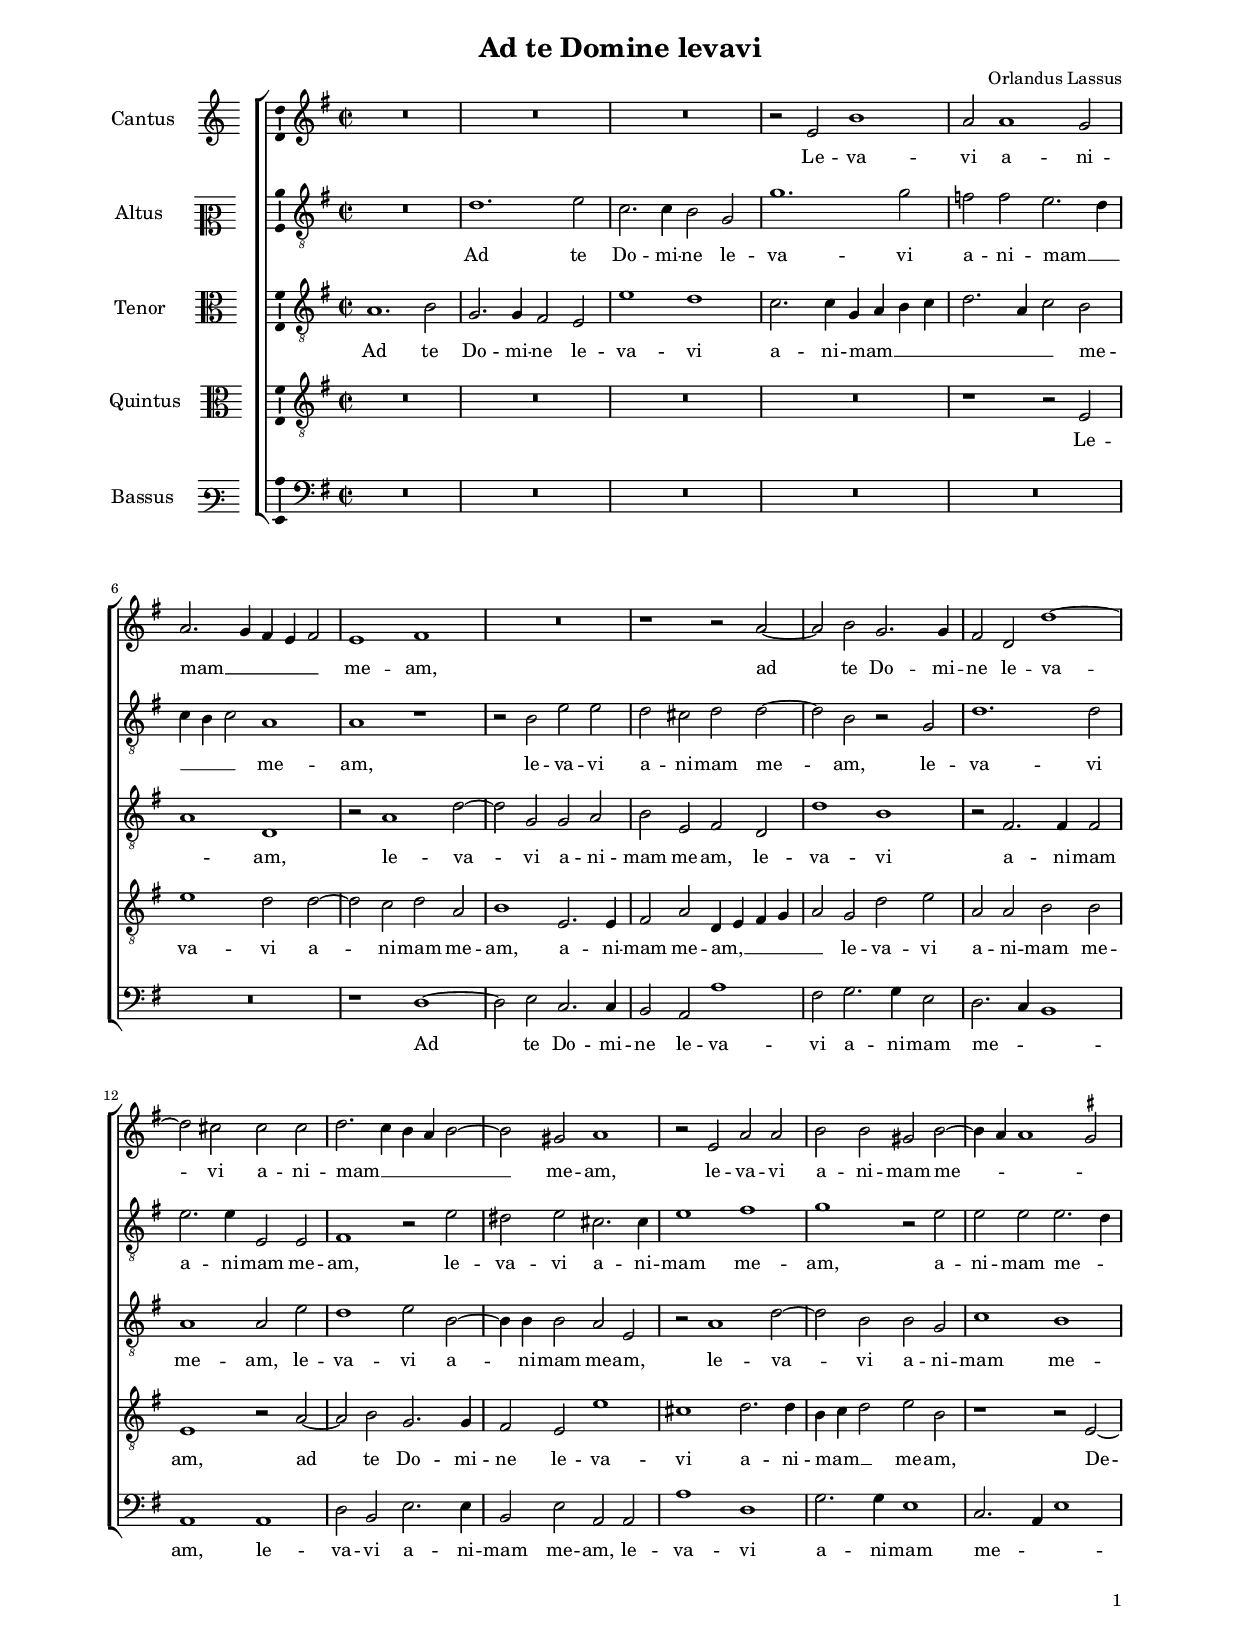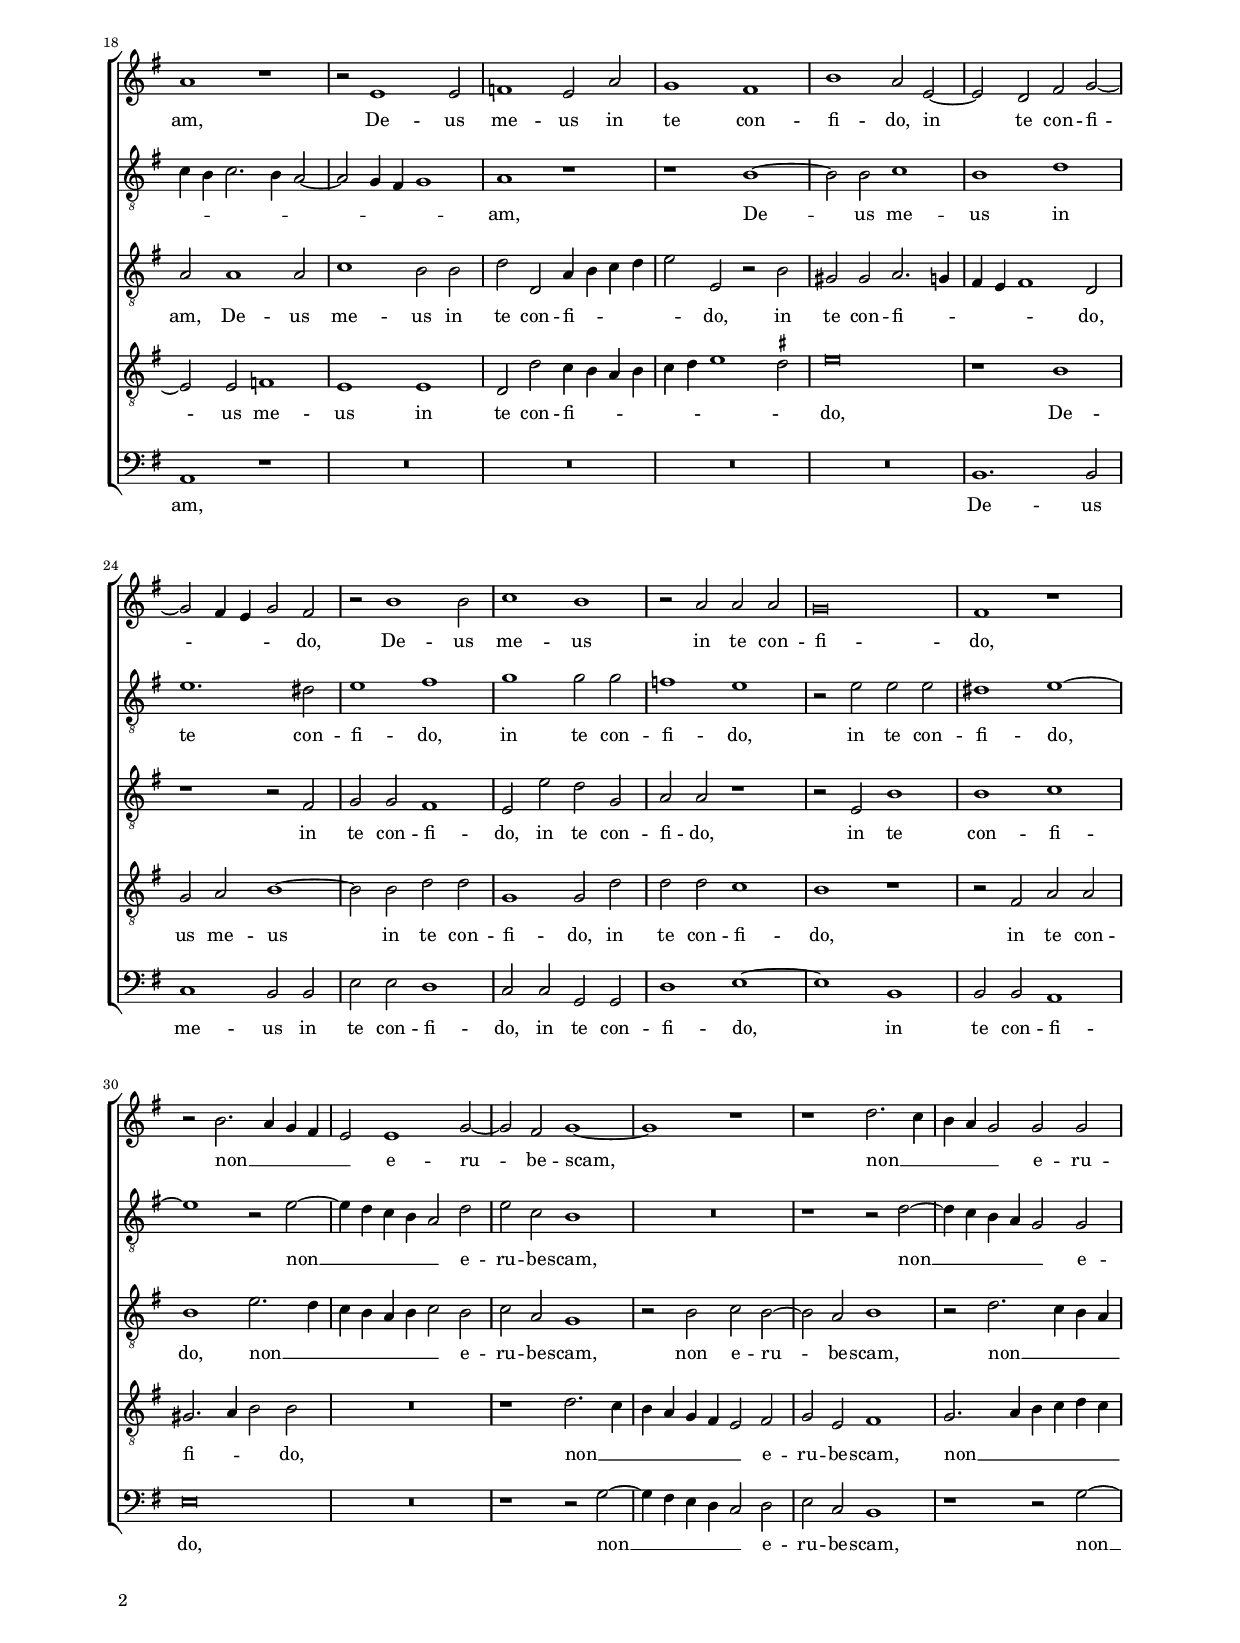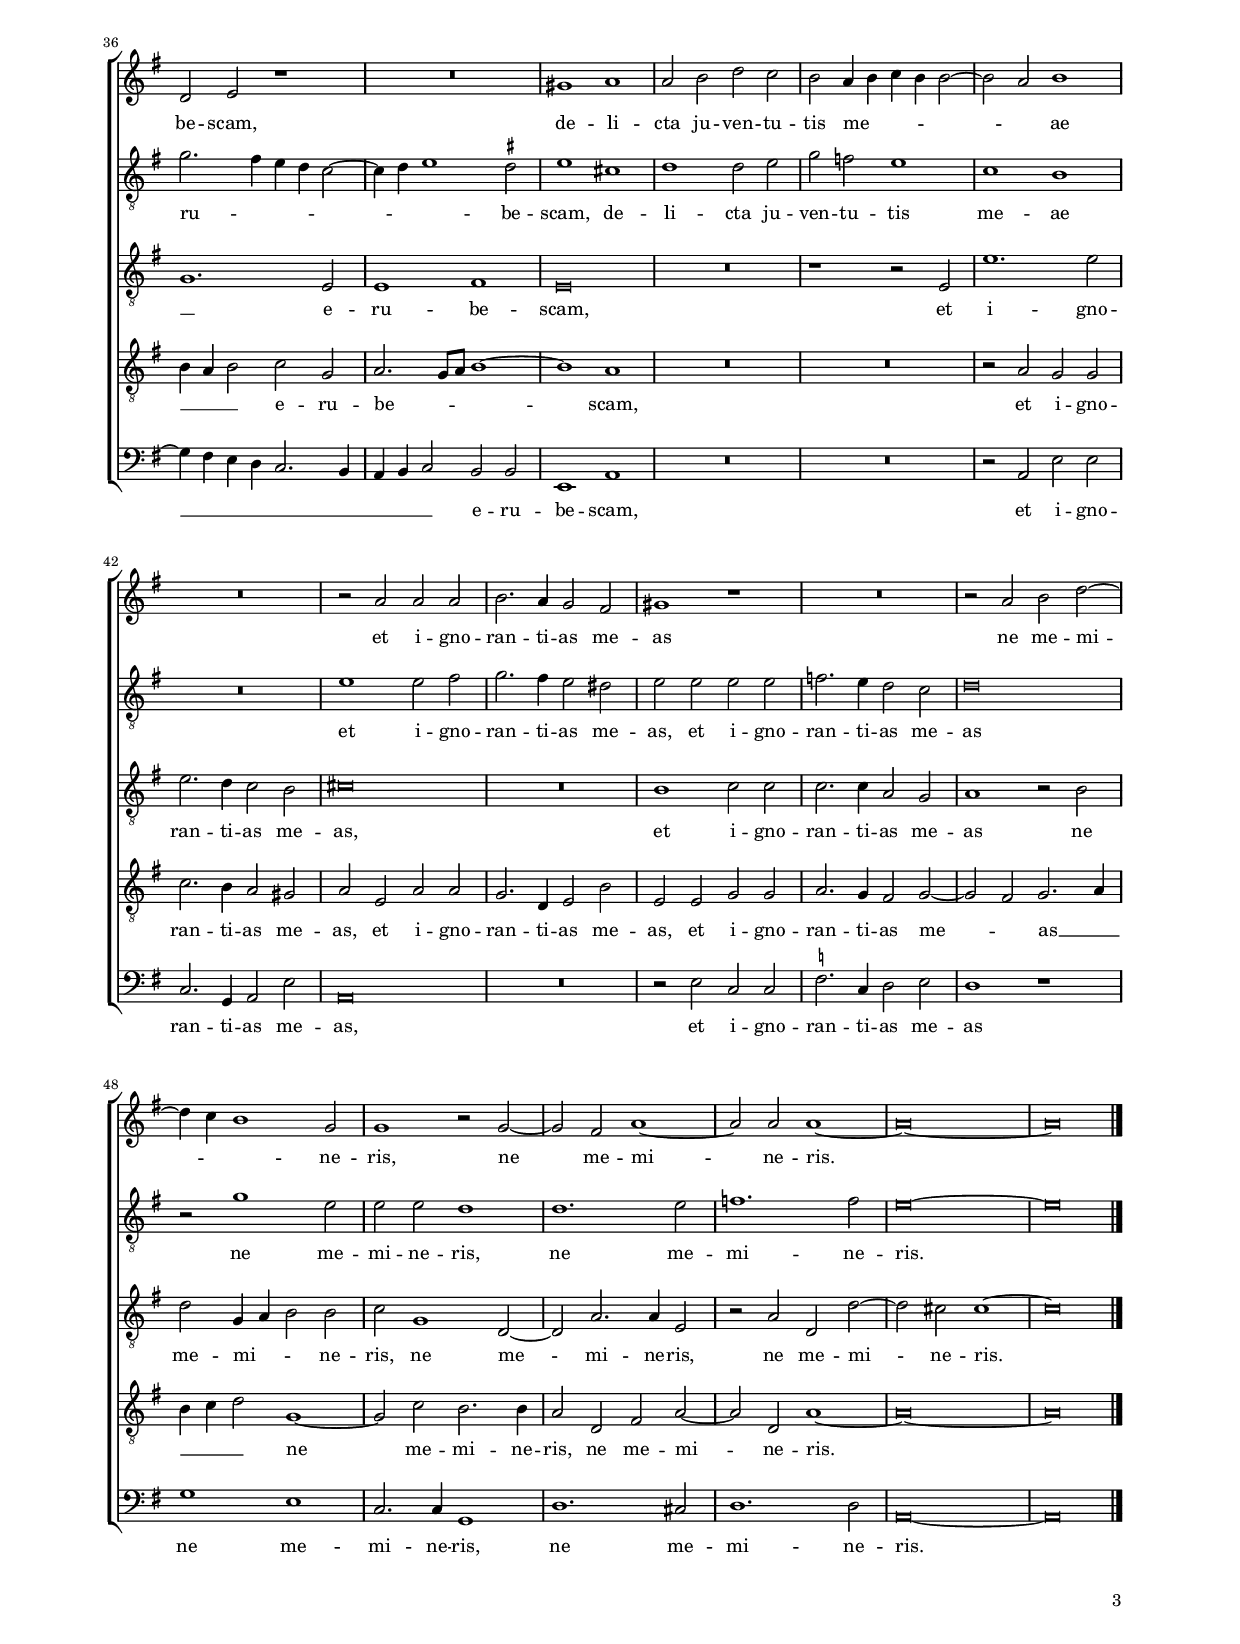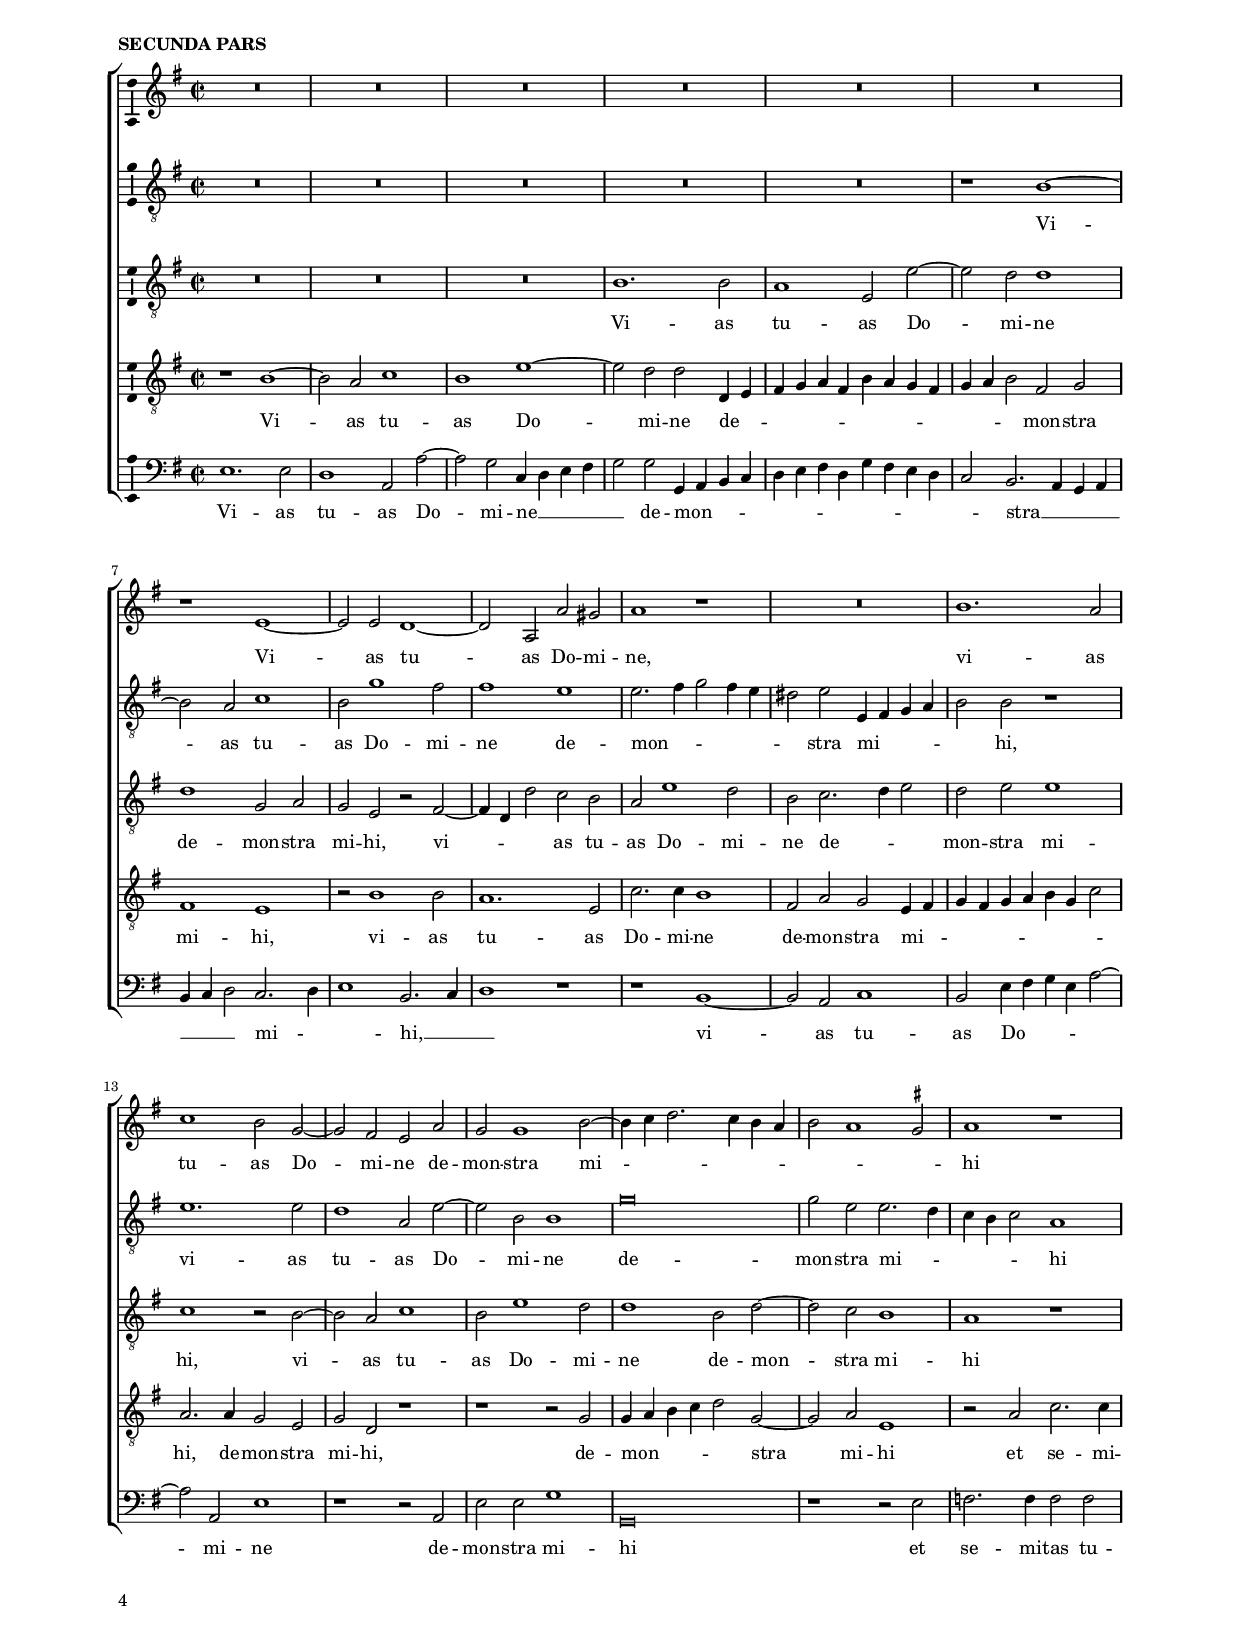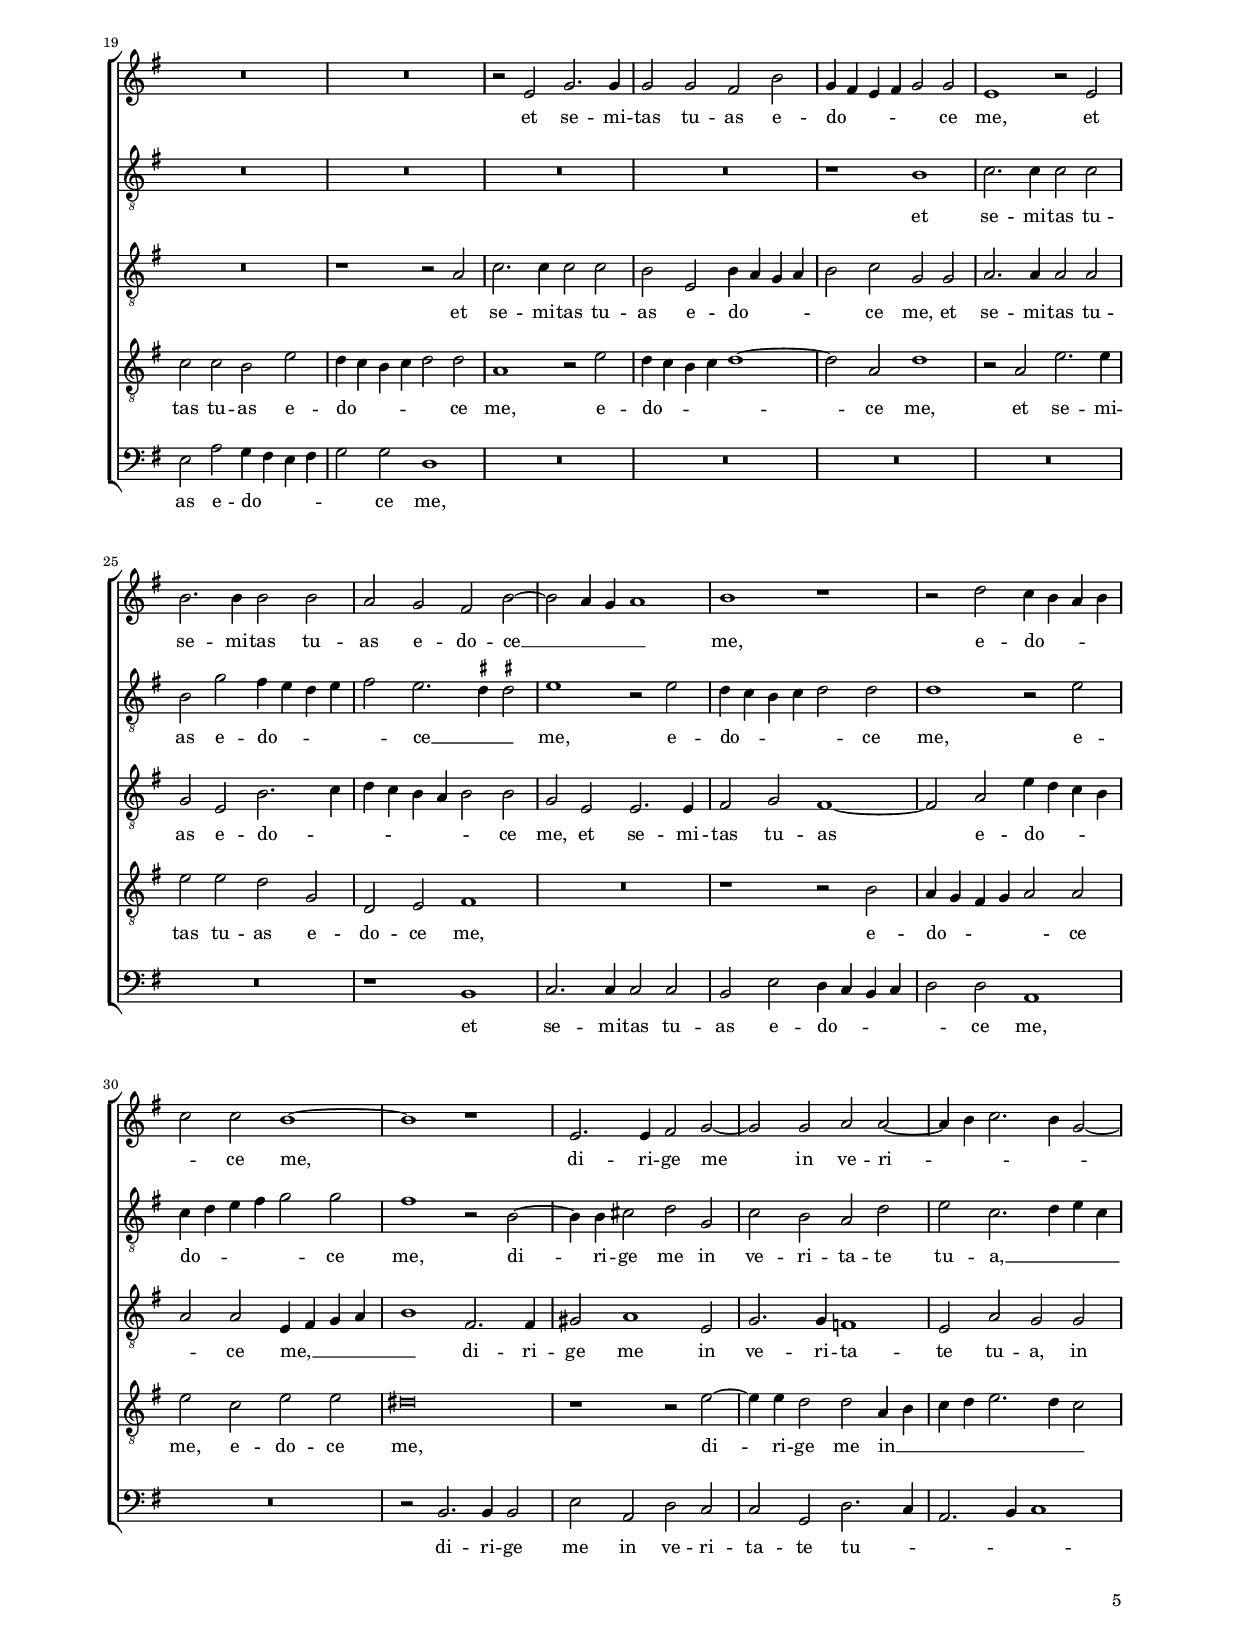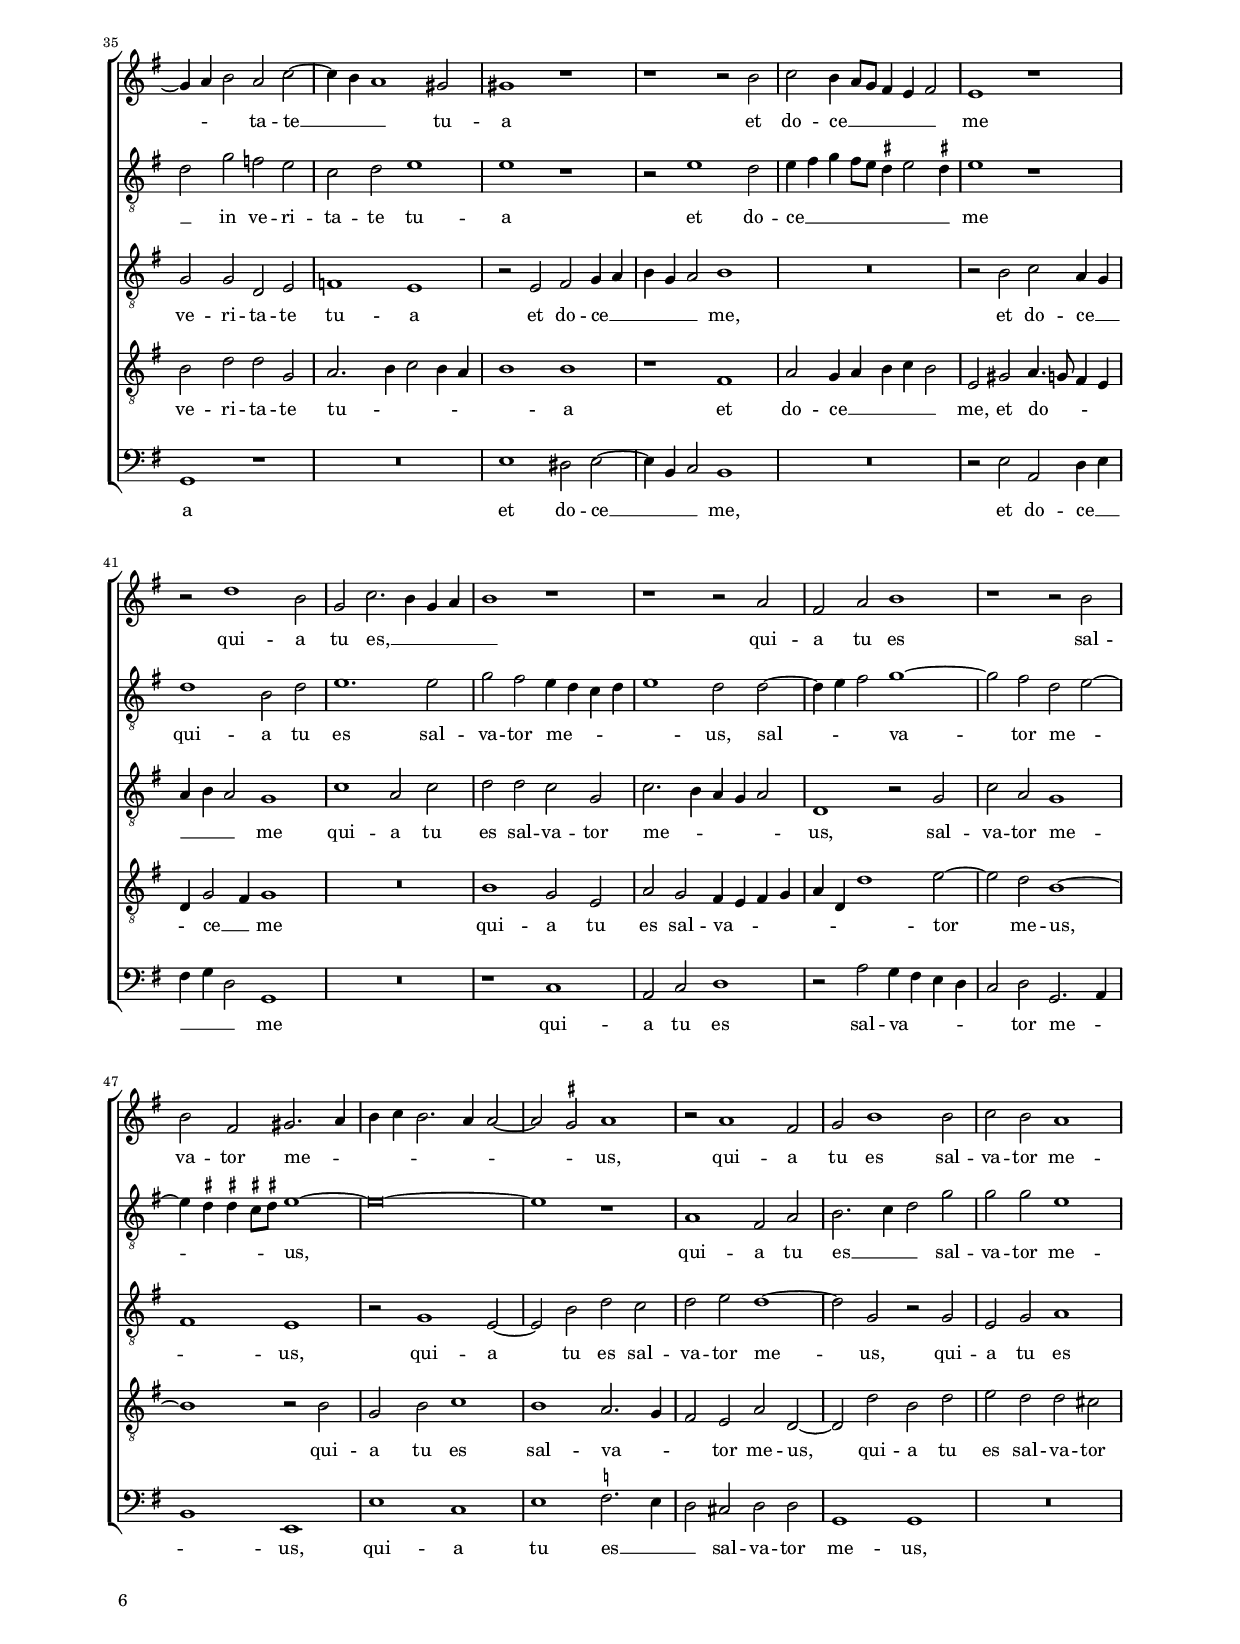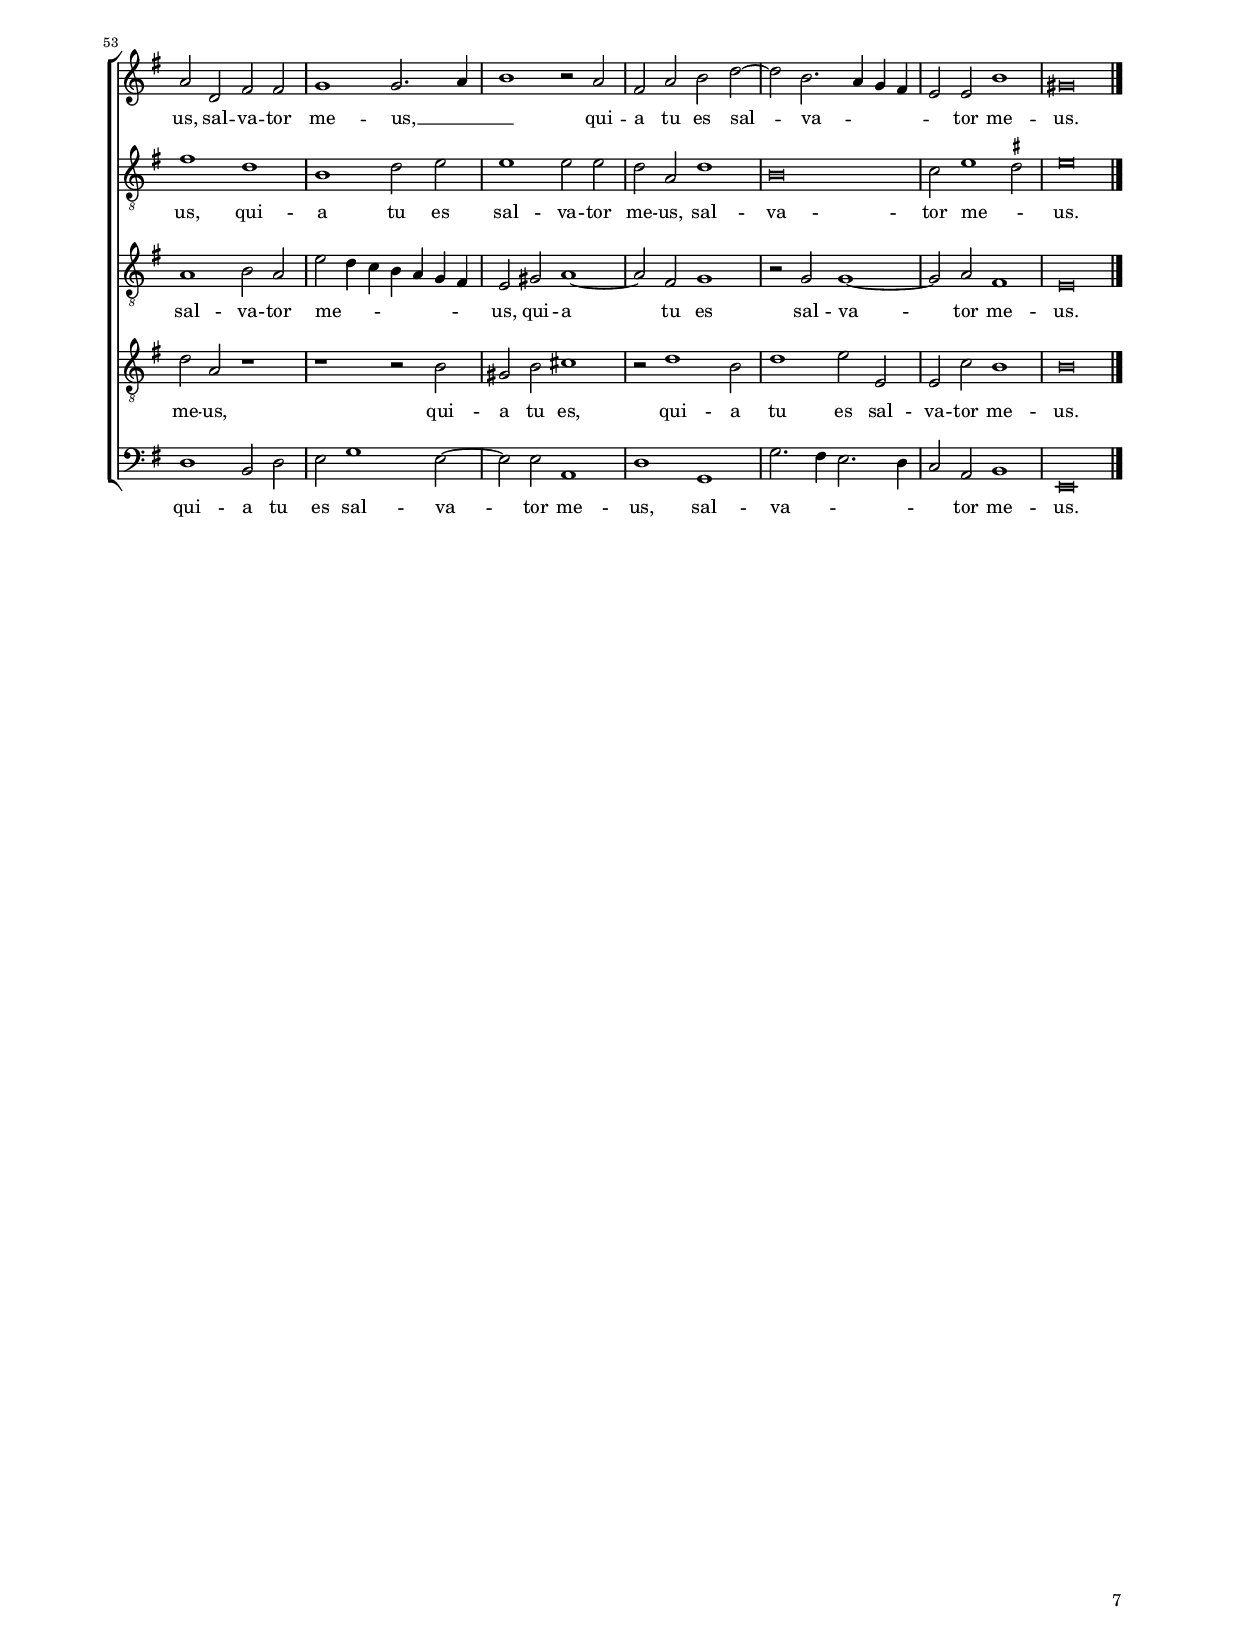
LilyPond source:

\header
{
  title="Ad te Domine levavi"
  composer="Orlandus Lassus"
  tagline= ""
}

\version "2.22.0"
\include "deutsch.ly"
#(set-global-staff-size 15)
% #(set-default-paper-size "letter")
#(ly:set-option 'point-and-click #f)

	
	ficta = { \once \set suggestAccidentals = ##t }
	
	forget = #(define-music-function (music) (ly:music?) #{
		\accidentalStyle forget
		$music
		\accidentalStyle default
		#})
	
	m = \melisma
	me = \melismaEnd


\paper
	{
	top-margin = 1.8 \cm
	bottom-margin = 1.2 \cm
	left-margin = 2 \cm
	right-margin = 2 \cm
	ragged-bottom = ##f
	ragged-last-bottom = ##t
	print-page-number = ##f
	score-system-spacing = #'((basic-distance . 16) (minimum-distance . 14) (padding . 5) (strechability . 150))
	system-system-spacing = #'((basic-distance . 16) (minimum-distance . 14) (padding . 5) (strechability . 150))
    oddFooterMarkup=\markup   \fill-line { "" \fromproperty #'page:page-number-string }
    evenFooterMarkup=\markup  \fill-line { \fromproperty #'page:page-number-string "" }
    last-bottom-spacing = #'((basic-distance . 12) (minimum-distance . 7) (padding . 4))
%	systems-per-page = 3
%	min-systems-per-page = 3
	}

global = {
	\key c \major
	\time 2/2 \set Score.measureLength = #(ly:make-moment 2/1)
    \set Score.tempoHideNote = ##t
    \tempo 2 = 90
    \skip 1*2*53 \bar "|." \pageBreak
	}
	

incipitcantus = \markup { \score {
	{
	\set Staff.instrumentName = \markup { \fontsize #1 "Cantus" }
	\key c \major
	\clef violin
	s4 \bar ""
	}
	\layout  {
	raggedright = ##t
	indent = 1.8 \cm
	line-width = 2.5 \cm
	\context { \Staff \remove Time_signature_engraver }
	\override Staff.Clef.Y-extent = #'(0 . 0)
	}} \hspace #1 }
      
      
incipitaltus = \markup { \score {
	{
	\set Staff.instrumentName = \markup { \fontsize #1 "Altus" }
	\key c \major
	\clef mezzosoprano
	s4 \bar ""
	}
	\layout  {
	raggedright = ##t
	indent = 1.8 \cm
	line-width = 2.5 \cm
	\context { \Staff \remove Time_signature_engraver }
	\override Staff.Clef.Y-extent = #'(0 . 0)
	}} \hspace #1 }


incipittenor = \markup { \score {
	{
	\set Staff.instrumentName = \markup { \fontsize #1 "Tenor" }
	\key c \major
	\clef alto
	s4 \bar ""
	}
	\layout  {
	raggedright = ##t
	indent = 1.8 \cm
	line-width = 2.5 \cm
	\context { \Staff \remove Time_signature_engraver }
	\override Staff.Clef.Y-extent = #'(0 . 0)
	}} \hspace #1 }
      
      
incipitquintus = \markup { \score {
	{
	\set Staff.instrumentName = \markup { \fontsize #1 "Quintus" }
	\key c \major
	\clef alto
	s4 \bar ""
	}
	\layout  {
	raggedright = ##t
	indent = 1.8 \cm
	line-width = 2.5 \cm
	\context { \Staff \remove Time_signature_engraver }
	\override Staff.Clef.Y-extent = #'(0 . 0)
	}} \hspace #1 }
      
      
incipitbassus = \markup { \score {
	{
	\set Staff.instrumentName = \markup { \fontsize #1 "Bassus" }
	\key c \major
	\clef varbaritone
	s4 \bar ""
	}
	\layout  {
	raggedright = ##t
	indent = 1.8 \cm
	line-width = 2.5 \cm
	\context { \Staff \remove Time_signature_engraver }
	\override Staff.Clef.Y-extent = #'(0 . 0)
	}} \hspace #1 }


cantus =  \relative c''
	{
	R\breve
	R\breve
	R\breve
	r2 a e'1
%5
	d2 d1 c2 |
	d2. \m c4 h a h2 \me
	a1 h
	R\breve
	r1 r2 d~
%10
	d2 e c2. c4 |
	h2 g g'1~
	g2 fis fis fis
	g2. \m f4 e d e2~
	e2 \me cis d1
%15
	r2 a d d |
	e2 e cis e~
	e4 \m d d1 \ficta cis2 \me
	d1 r
	r2 a1 a2
%20
	b1 a2 d |
	c1 h
	e1 d2 a~
	a2 g h c~
	c2 \m h4 a c2 \me h
%25
	r2 e1 e2 |
	f1 e
	r2 d d d
	c\breve
	h1 r
%30
	r2 e2. \m d4 c h |
	a2 \me a1 c2~
	c2 h c1~
	c1 r
	r1 g'2. \m f4
%35
	e4 d c2 \me c c |
	g2 a r1
	R\breve
	cis1 d
	d2 e g f
%40
	e2 d4 \m e f e e2~ |
	e2 d \me e1
	R\breve
	r2 d d d
	e2. d4 c2 h
%45
	cis1 r |
	R\breve
	r2 d e g~
	g4 \m f e1 \me c2
	c1 r2 c~
%50
	c2 h d1~ |
	d2 d d1~
	d\breve~
	d\breve |
	}


altus =  \relative c'
    {
	R\breve
	g'1. a2
	f2. f4 e2 c
	c'1. c2
%5
	b2 b a2. \m g4 |
	f4 e f2 \me d1
	d1 r
	r2 e a a
	g2 fis g g~
%10
	g2 e r c |
	g'1. g2
	a2. a4 a,2 a
	h1 r2 a'
	gis2 a fis2. fis4
%15
	a1 h |
	c1 r2 a
	a2 a a2. \m g4
	f4 e f2. e4 d2~
	d2 c4 h c1 \me
%20
	d1 r |
	r1 e~
	e2 e f1
	e1 g
	a1. gis2
%25
	a1 h |
	c1 c2 c
	b1 a
	r2 a a a
	gis1 a~
%30
	a1 r2 a~ |
	a4 \m g f e d2 \me g
	a2 f e1
	R\breve
	r1 r2 g~
%35
	g4 \m f e d c2 \me c |
	c'2. \m h4 a g f2~
	f4 g a1 \me \ficta gis2
	a1 fis
	g1 g2 a
%40
	c2 b a1 |
	f1 e
	R\breve
	a1 a2 h
	c2. h4 a2 gis
%45
	a2 a a a |
	b2. a4 g2 f
	g\breve
	r2 c1 a2
	a2 a g1
%50
	g1. a2 |
	b1. b2
	a\breve~
	a\breve |
	}


tenor =  \relative c'
	{
	d1. e2
	c2. c4 h2 a
	a'1 g
	f2. f4 c4 \m d e f
%5
	g2. d4 f2 \me e \m
	d1 \me g,
	r2 d'1 g2~
	g2 c, c d
	e2 a, h g
%10
	g'1 e |
	r2 h2. h4 h2
	d1 d2 a'
	g1 a2 e~
	e4 e e2 d a
%15
	r2 d1 g2~ |
	g2 e e c
	f1 e
	d2 d1 d2
	f1 e2 e
%20
	g2 g, d'4 \m e f g |
	a2 \me a, r e'
	cis2 cis d2. \m c4
	h4 a h1 \me g2
	r1 r2 h
%25
	c2 c h1 |
	a2 a' g c,
	d2 d r1
	r2 a e'1
	e1 f
%30
	e1 a2. \m g4 |
	f4 e d e f2 \me e
	f2 d c1
	r2 e f e~
	e2 d e1
%35
	r2 g2. \m f4 e d |
	c1. \me a2
	a1 h
	a\breve
	R\breve
%40
	r1 r2 a
	a'1. a2 |
	a2. g4 f2 e
	fis\breve
	R\breve
%45
	e1 f2 f |
	f2. f4 d2 c
	d1 r2 e
	g2 c,4 \m d e2 \me e
	f2 c1 g2~
%50
	g2 d'2. d4 a2 |
	r2 d g, g'~
	g2 fis fis1~
	fis\breve |
	}


quintus  =  \relative c'
	{
	R\breve
	R\breve
	R\breve
	R\breve
%5
	r1 r2 a |
	a'1 g2 g~
	g2 f g d
	e1 a,2. a4
	h2 d g,4 \m a h c
%10
	d2 \me c g' a |
	d,2 d e e
	a,1 r2 d~
	d2 e c2. c4
	h2 a a'1
%15
	fis1 g2. g4 |
	e4 \m f g2 \me a2 e
	r1 r2 a,~
	a2 a b1
	a1 a
%20
	g2 g' f4 \m e d e |
	f4 g a1 \ficta gis2 \me
	a\breve
	r1 e
	c2 d e1~
%25
	e2 e g g |
	c,1 c2 g'
	g2 g f1
	e1 r
	r2 h d d
%30
	cis2. \m d4 e2 \me e |
	R\breve
	r1 g2. \m f4
	e4 d c h a2 \me h
	c2 a h1
%35
	c2. \m d4 e f g f |
	e4 d e2 \me f c
	d2. \m c8 d e1~
	e1 \me d
	R\breve
%40
	R\breve |
	r2 d c c
	f2. e4 d2 cis
	d2 a d d
	c2. g4 a2 e'
%45
	a,2 a c c |
	d2. c4 h2 c~
	c2 \m h \me c2. \m d4
	e4 f g2 \me c,1~
	c2 f e2. e4
%50
	d2 g, h d~ |
	d2 g, d'1~
	d\breve~
	d\breve |
	}


bassus  =  \relative c
	{
	R\breve
	R\breve
	R\breve
	R\breve
%5
	R\breve |
	R\breve
	r1 g'~
	g2 a f2. f4
	e2 d d'1
%10
	h2 c2. c4 a2 |
	g2. \m f4 e1 \me
	d1 d
	g2 e a2. a4
	e2 a d, d
%15
	d'1 g, |
	c2. c4 a1
	f2. \m d4 a'1 \me
	d,1 r
	R\breve
%20
	R\breve |
	R\breve
	R\breve
	e1. e2
	f1 e2 e
%25
	a2 a g1 |
	f2 f c c
	g'1 a~
	a1 e
	e2 e d1
%30
	a'\breve |
	R\breve
	r1 r2 c~
	c4 \m h a g f2 \me g
	a2 f e1
%35
	r1 r2 c'~ |
	c4 \m h a g f2. e4
	d4 e f2 \me e e
	a,1 d
	R\breve
%40
	R\breve |
	r2 d a' a
	f2. c4 d2 a'
	d,\breve
	R\breve
%45
	r2 a' f f |
	\ficta b2. f4 g2 a
	g1 r
	c1 a
	f2. f4 c1
%50
	g'1. fis2 |
	g1. g2
	d\breve~
	d\breve |
	}


lyricscantus = \lyricmode {
	Le -- va -- vi a -- ni -- mam __ me -- am,
	ad te Do -- mi -- ne le -- va -- vi a -- ni -- mam __ me -- am,
	le -- va -- vi a -- ni -- mam me -- am,
	De -- us me -- us in te con -- fi -- do,
	in te con -- fi -- do,
	De -- us me -- us in te con -- fi -- do,
	non __ e -- ru -- be -- scam,
	non __ e -- ru -- be -- scam,
	de -- li -- cta ju -- ven -- tu -- tis me -- ae
	et i -- gno -- ran -- ti -- as me -- as
	ne me -- mi -- ne -- ris,
	ne me -- mi -- ne -- ris.
	}


lyricsaltus = \lyricmode {
	Ad te Do -- mi -- ne le -- va -- vi a -- ni -- mam __ me -- am,
	le -- va -- vi a -- ni -- mam me -- am,
	le -- va -- vi a -- ni -- mam me -- am,
	le -- va -- vi a -- ni -- mam me -- am,
	a -- ni -- mam me -- am,
	De -- us me -- us in te con -- fi -- do,
	in te con -- fi -- do,
	in te con -- fi -- do,
	non __ e -- ru -- be -- scam,
	non __ e -- ru -- be -- scam,
	de -- li -- cta ju -- ven -- tu -- tis me -- ae
	et i -- gno -- ran -- ti -- as me -- as,
	et i -- gno -- ran -- ti -- as me -- as
	ne me -- mi -- ne -- ris,
	ne me -- mi -- ne -- ris.
	}


lyricstenor = \lyricmode {
	Ad te Do -- mi -- ne le -- va -- vi a -- ni -- mam __ me -- am,
	le -- va -- vi a -- ni -- mam me -- am,
	le -- va -- vi a -- ni -- mam me -- am,
	le -- va -- vi a -- ni -- mam me -- am,
	le -- va -- vi a -- ni -- mam me -- am,
	De -- us me -- us in te con -- fi -- do,
	in te con -- fi -- do,
	in te con -- fi -- do,
	in te con -- fi -- do,
	in te con -- fi -- do,
	non __ e -- ru -- be -- scam,
	non e -- ru -- be -- scam,
	non __ e -- ru -- be -- scam,
	et i -- gno -- ran -- ti -- as me -- as,
	et i -- gno -- ran -- ti -- as me -- as
	ne me -- mi -- ne -- ris,
	ne me -- mi -- ne -- ris,
	ne me -- mi -- ne -- ris.
	}


lyricsquintus = \lyricmode {
	Le -- va -- vi a -- ni -- mam me -- am,
	a -- ni -- mam me -- am, __
	le -- va -- vi a -- ni -- mam me -- am,
	ad te Do -- mi -- ne le -- va -- vi a -- ni -- mam __ me -- am,
	De -- us me -- us in te con -- fi -- do,
	De -- us me -- us in te con -- fi -- do,
	in te con -- fi -- do,
	in te con -- fi -- do,
	non __ e -- ru -- be -- scam,
	non __ e -- ru -- be -- scam,
	et i -- gno -- ran -- ti -- as me -- as,
	et i -- gno -- ran -- ti -- as me -- as,
	et i -- gno -- ran -- ti -- as me -- as __
	ne me -- mi -- ne -- ris,
	ne me -- mi -- ne -- ris.
	}


lyricsbassus = \lyricmode {
	Ad te Do -- mi -- ne le -- va -- vi a -- ni -- mam me -- am,
	le -- va -- vi a -- ni -- mam me -- am,
	le -- va -- vi a -- ni -- mam me -- am,
	De -- us me -- us in te con -- fi -- do,
	in te con -- fi -- do,
	in te con -- fi -- do,
	non __ e -- ru -- be -- scam,
	non __ e -- ru -- be -- scam,
	et i -- gno -- ran -- ti -- as me -- as,
	et i -- gno -- ran -- ti -- as me -- as
	ne me -- mi -- ne -- ris,
	ne me -- mi -- ne -- ris.
	}


\score
{  
    \transpose c g, {
	\new ChoirStaff \with { \override StaffGrouper.staff-staff-spacing.basic-distance = #12 }
	<<

	\new Staff << \global
	\new Voice="v1" {
		\set Staff.instrumentName=\incipitcantus
		\set Staff.midiInstrument = "reed organ"
		\clef violin
		\cantus }
	\new Lyrics \lyricsto "v1" {\lyricscantus }
	>>


	\new Staff << \global
	\new Voice="v2" {
		\set Staff.instrumentName=\incipitaltus
		\set Staff.midiInstrument = "reed organ"
        \clef "G_8"
		\altus}
	\new Lyrics \lyricsto "v2" {\lyricsaltus }
	>>


	\new Staff << \global
	\new Voice="v3" {
		\set Staff.instrumentName=\incipittenor
		\set Staff.midiInstrument = "reed organ"
		\clef "G_8"
		\tenor }
	\new Lyrics \lyricsto "v3" {\lyricstenor }
	>>


	\new Staff << \global
	\new Voice="v5" {
		\set Staff.instrumentName=\incipitquintus
		\set Staff.midiInstrument = "reed organ"
		\clef "G_8"
		\quintus}
	\new Lyrics \lyricsto "v5" {\lyricsquintus }
	>>


	\new Staff << \global
	\new Voice="v4" {
		\set Staff.instrumentName=\incipitbassus
		\set Staff.midiInstrument = "reed organ"
		\clef bass
		\bassus }
	\new Lyrics \lyricsto "v4" {\lyricsbassus}
	>>

	>>
	} % transpose

	\layout
	{
	indent = 2.5 \cm
	\context { \Staff \override TimeSignature.break-visibility = #end-of-line-invisible }
	\context { \Lyrics \override VerticalAxisGroup.nonstaff-relatedstaff-spacing.padding = #1.4 }
%	\context { \Lyrics \override LyricText.font-size = #1 }
	\context { \Staff \consists "Ambitus_engraver" }
	\context { \Score \override BarNumber.padding = #2 }
	\context { \Voice \override NoteHead.style = #'baroque }
	}


\midi
	{
	}

}

%%%%%%%%%%%%%%%%%%%%  PARS SECUNDA


global = {
	\key c \major
	\time 2/2 \set Score.measureLength = #(ly:make-moment 2/1)
     \set Score.tempoHideNote = ##t
    \tempo 2 = 90
    \skip 1*2*59  \bar "|."
	}


cantus =  \relative c''
	{
	R\breve
	R\breve
	R\breve
	R\breve
%5
	R\breve |
	R\breve
	r1 a~
	a2 a g1~
	g2 d d' cis
%10
	d1 r |
	R\breve
	e1. d2
	f1 e2 c~
	c2 h a d
%15
	c2 c1 e2~ |
	e4 \m f g2. f4 e d
	e2 d1 \ficta cis2 \me
	d1 r
	R\breve
%20
	R\breve |
	r2 a c2. c4
	c2 c h e
	c4 \m h a h c2 \me c
	a1 r2 a
%25
	e'2. e4 e2 e |
	d2 c h e~
	e2 \m d4 c d1 \me
	e1 r
	r2 g f4 \m e d e
%30
	f2 \me f e1~ |
	e1 r
	a,2. a4 h2 c~
	c2 c d d~
	d4 \m e f2. e4 c2~
%35
	c4 d e2 \me d f~ |
	f4 \m e d1 \me cis2
	cis1 r
	r1 r2 e
	f2 e4 \m d8 c h4 a h2 \me
%40
	a1 r |
	r2 g'1 e2
	c2 f2. \m e4 c d
	e1 \me r
	r1 r2 d
%45
	h2 d e1 |
	r1 r2 e
	e2 h cis2. \m d4
	e4 f e2. d4 d2~
	d2 \ficta cis \me d1
%50
	r2 d1 h2 |
	c2 e1 e2
	f2 e d1
	d2 g, h h
	c1 c2. \m d4
%55
	e1 \me r2 d |
	h2 d e g~
	g2 e2. \m d4 c h
	a2 \me a e'1
	cis\breve |
	}


altus =  \relative c'
        {
	R\breve
	R\breve
	R\breve
	R\breve
%5
	R\breve |
	r1 e~
	e2 d f1
	e2 c'1 h2
	h1 a
%10
	a2. \m h4 c2 h4 a |
	gis2 \me a a,4 \m h c d
	e2 \me e r1
	a1. a2
	g1 d2 a'~
%15
	a2 e e1 |
	c'\breve
	c2 a a2. \m g4
	f4 e f2 \me d1
	R\breve
%20
	R\breve |
	R\breve
	R\breve
	r1 e
	f2. f4 f2 f
%25
	e2 c' h4 \m a g a |
	h2 \me a2. \m \ficta gis4 \ficta gis!2 \me
	a1 r2 a
	g4 \m f e f g2 \me g
	g1 r2 a
%30
	f4 \m g a h c2 \me c |
	h1 r2 e,~
	e4 e fis2 g c,
	f2 e d g
	a2 f2. \m g4 a f
%35
	g2 \me c b a |
	f2 g a1
	a1 r
	r2 a1 g2
	a4 \m h c h8 a \ficta gis4 a2 \ficta gis!4 \me
%40
	a1 r |
	g1 e2 g
	a1. a2
	c2 h a4 \m g f g
	a1 \me g2 g~
%45
	g4 \m a h2 \me c1~ |
	c2 h g \m a~
	a4 \ficta gis \ficta gis! \ficta fis8 \ficta gis! \me a1~
	a\breve~
	a1 r
%50
	d,1 h2 d |
	e2. \m f4 g2 \me c
	c2 c a1
	h1 g
	e1 g2 a
%55
	a1 a2 a |
	g2 d g1
	e\breve
	f2 a1 \m \ficta gis2 \me
	a\breve |
	}


tenor =  \relative c'
	{
	R\breve
	R\breve
	R\breve
	e1. e2
%5
	d1 a2 a'~ |
	a2 g g1
	g1 c,2 d
	c2 a r h~
	h4 \m g g'2 \me f e
%10
	d2 a'1 g2 |
	e2 f2. \m g4 a2 \me
	g2 a a1
	f1 r2 e~
	e2 d f1
%15
	e2 a1 g2 |
	g1 e2 g~
	g2 f e1
	d1 r
	R\breve
%20
	r1 r2 d |
	f2. f4 f2 f
	e2 a, e'4 \m d c d
	e2 \me f c c
	d2. d4 d2 d
%25
	c2 a e'2. \m f4 |
	g4 f e d e2 \me e
	c2 a a2. a4
	h2 c h1~
	h2 d a'4 \m g f e
%30
	d2 \me d a4 \m h c d |
	e1 \me h2. h4
	cis2 d1 a2
	c2. c4 b1
	a2 d c c
%35
	c2 c g a |
	b1 a
	r2 a h c4 \m d
	e4 c d2 \me e1
	R\breve
%40
	r2 e f d4 \m c |
	d4 e d2 \me c1
	f1 d2 f
	g2 g f c
	f2. \m e4 d c d2 \me
%45
	g,1 r2 c |
	f2 d c1 \m
	h1 \me a
	r2 c1 a2~
	a2 e' g f
%50
	g2 a g1~ |
	g2 c, r c
	a2 c d1
	d1 e2 d
	a'2 \m g4 f e d c h \me
%55
	a2 cis d1~ |
	d2 h c1
	r2 c c1~
	c2 d h1
	a\breve |
	}


quintus  =  \relative c'
	{
	r1 e~
	e2 d f1
	e1 a~
	a2 g g g,4 \m a
%5
	h4 c d h e d c h |
	c4 d e2 \me h c
	h1 a
	r2 e'1 e2
	d1. a2
%10
	f'2. f4 e1 |
	h2 d c a4 \m h
	c4 h c d e c f2 \me
	d2. d4 c2 a
	c2 g r1
%15
	r1 r2 c |
	c4 \m d e f g2 \me c,~
	c2 d a1
	r2 d f2. f4
	f2 f e a
%20
	g4 \m f e f g2 \me g |
	d1 r2 a'
	g4 \m f e f g1~
	g2 \me d g1
	r2 d a'2. a4
%25
	a2 a g c, |
	g2 a h1
	R\breve
	r1 r2 e
	d4 \m c h c d2 \me d
%30
	a'2 f a a |
	gis\breve
	r1 r2 a~
	a4 a g2 g d4 \m e
	f4 g a2. g4 f2 \me
%35
	e2 g g c, |
	d2. \m e4 f2 e4 d
	e1 \me e
	r1 h
	d2 c4 \m d e f e2 \me
%40
	a,2 cis d4. \m c8 h4 a
	g4 \me c2 \m h4 \me c1
	R\breve
	e1 c2 a
	d2 c h4 \m a h c
%45
	d4 g, g'1 \me a2~ |
	a2 g e1~
	e1 r2 e
	c2 e f1
	e1 d2. \m c4
%50
	h2 \me a d g,~ |
	g2 g' e g
	a2 g g fis
	g2 d r1
	r1 r2 e
%55
	cis2 e fis1 |
	r2 g1 e2
	g1 a2 a,
	a2 f' e1
	e\breve |
	}


bassus  =  \relative c
	{
	a'1. a2
	g1 d2 d'~
	d2 c f,4 \m g a h
	c2 \me c c,4 \m d e f
%5
	g4 a h g c h a g |
	f2 \me e2. \m d4 c d
	e4 f g2 \me f2. \m g4
	a1 \me e2. \m f4
	g1 \me r
%10
	r1 e~ |
	e2 d f1
	e2 a4 \m h c a d2~
	d2 \me d, a'1
	r1 r2 d,
%15
	a'2 a c1 |
	c,\breve
	r1 r2 a'
	b2. b4 b2 b
	a2 d c4 \m h a h
%20
	c2 \me c g1 |
	R\breve
	R\breve
	R\breve
	R\breve
%25
	R\breve |
	r1 e
	f2. f4 f2 f
	e2 a g4 \m f e f
	g2 \me g d1
%30
	R\breve |
	r2 e2. e4 e2
	a2 d, g f
	f2 c g'2. \m f4
	d2. e4 f1 \me
%35
	c1 r |
	R\breve
	a'1 gis2 a~
	a4 \m e f2 \me e1
	R\breve
%40
	r2 a d, g4 \m a |
	h4 c g2 \me c,1
	R\breve
	r1 f
	d2 f g1
%45
	r2 d' c4 \m h a g |
	f2 \me g c,2. \m d4
	e1 \me a,
	a'1 f
	a1 \ficta b2. \m a4
%50
	g2 \me fis g g |
	c,1 c
	R\breve
	g'1 e2 g
	a2 c1 a2~
%55
	a2 a d,1 |
	g1 c,
	c'2. \m h4 a2. g4
	f2 \me d e1
	a,\breve |
	}


lyricscantus = \lyricmode {
	Vi -- as tu -- as Do -- mi -- ne,
	vi -- as tu -- as Do -- mi -- ne de -- mon -- stra mi -- hi
	et se -- mi -- tas tu -- as e -- do -- ce me,
	et se -- mi -- tas tu -- as e -- do -- ce __ me,
	e -- do -- ce me,
	di -- ri -- ge me in ve -- ri -- ta -- te __ tu -- a
	et do -- ce __ me qui -- a tu es, __
	qui -- a tu es sal -- va -- tor me -- us,
	qui -- a tu es sal -- va -- tor me -- us,
	sal -- va -- tor me -- us, __
	qui -- a tu es sal -- va -- tor me -- us.
	}


lyricsaltus = \lyricmode {
	Vi -- as tu -- as Do -- mi -- ne de -- mon -- stra mi -- hi,
	vi -- as tu -- as Do -- mi -- ne de -- mon -- stra mi -- hi
	et se -- mi -- tas tu -- as e -- do -- ce __ me,
	e -- do -- ce me,
	e -- do -- ce me,
	di -- ri -- ge me in ve -- ri -- ta -- te tu -- a, __
	in ve -- ri -- ta -- te tu -- a
	et do -- ce __ me qui -- a tu es sal -- va -- tor me -- us,
	sal -- va -- tor me -- us,
	qui -- a tu es __ sal -- va -- tor me -- us,
	qui -- a tu es sal -- va -- tor me -- us,
	sal -- va -- tor me -- us.
	}


lyricstenor = \lyricmode {
	Vi -- as tu -- as Do -- mi -- ne de -- mon -- stra mi -- hi,
	vi -- as tu -- as Do -- mi -- ne de -- mon -- stra mi -- hi,
	vi -- as tu -- as Do -- mi -- ne de -- mon -- stra mi -- hi
	et se -- mi -- tas tu -- as e -- do -- ce me,
	et se -- mi -- tas tu -- as e -- do -- ce me,
	et se -- mi -- tas tu -- as e -- do -- ce me, __
	di -- ri -- ge me in ve -- ri -- ta -- te tu -- a,
	in ve -- ri -- ta -- te tu -- a
	et do -- ce __ me,
	et do -- ce __ me qui -- a tu es sal -- va -- tor me -- us,
	sal -- va -- tor me -- us,
	qui -- a tu es sal -- va -- tor me -- us,
	qui -- a tu es sal -- va -- tor me -- us,
	qui -- a tu es sal -- va -- tor me -- us.
	}


lyricsquintus = \lyricmode {
	Vi -- as tu -- as Do -- mi -- ne de -- mon -- stra mi -- hi,
	vi -- as tu -- as Do -- mi -- ne de -- mon -- stra mi -- hi,
	de -- mon -- stra mi -- hi,
	de -- mon -- stra mi -- hi
	et se -- mi -- tas tu -- as e -- do -- ce me,
	e -- do -- ce me,
	et se -- mi -- tas tu -- as e -- do -- ce me,
	e -- do -- ce me,
	e -- do -- ce me,
	di -- ri -- ge me in __ ve -- ri -- ta -- te tu -- a
	et do -- ce __ me,
	et do -- ce __ me qui -- a tu es sal -- va -- tor me -- us,
	qui -- a tu es sal -- va -- tor me -- us,
	qui -- a tu es sal -- va -- tor me -- us,
	qui -- a tu es,
	qui -- a tu es sal -- va -- tor me -- us.
	}


lyricsbassus = \lyricmode {
	Vi -- as tu -- as Do -- mi -- ne __ de -- mon -- stra __ mi -- hi, __
	vi -- as tu -- as Do -- mi -- ne de -- mon -- stra mi -- hi
	et se -- mi -- tas tu -- as e -- do -- ce me,
	et se -- mi -- tas tu -- as e -- do -- ce me,
	di -- ri -- ge me in ve -- ri -- ta -- te tu -- a
	et do -- ce __ me,
	et do -- ce __ me qui -- a tu es sal -- va -- tor me -- us,
	qui -- a tu es __ sal -- va -- tor me -- us,
	qui -- a tu es sal -- va -- tor me -- us,
	sal -- va -- tor me -- us.
	}


\score
{  
    \transpose c g, {
	\new ChoirStaff \with { \override StaffGrouper.staff-staff-spacing.basic-distance = #12 }
	<<

	\new Staff <<\global
	\new Voice="v1" {
	  %\set Staff.instrumentName=Cantus
		\set Staff.midiInstrument = "reed organ"
		\clef violin
		\cantus }
	\new Lyrics \lyricsto "v1" {\lyricscantus }
	>>


	\new Staff << \global
	\new Voice="v2" {
	  %\set Staff.instrumentName=Altus
		\set Staff.midiInstrument = "reed organ"
        \clef "G_8"
		\altus}
	\new Lyrics \lyricsto "v2" {\lyricsaltus }
	>>


	\new Staff <<\global
	\new Voice="v3" {
	  %\set Staff.instrumentName=Tenor
		\set Staff.midiInstrument = "reed organ"
		\clef "G_8"
		\tenor }
	\new Lyrics \lyricsto "v3" {\lyricstenor }
	>>


	\new Staff << \global
	\new Voice="v5" {
	  %\set Staff.instrumentName=Quintus
		\set Staff.midiInstrument = "reed organ"
		\clef "G_8"
		\quintus}
	\new Lyrics \lyricsto "v5" {\lyricsquintus }
	>>


	\new Staff <<\global
	\new Voice="v4" {
	  %\set Staff.instrumentName=Bassus
		\set Staff.midiInstrument = "reed organ"
		\clef bass
		\bassus }
	\new Lyrics \lyricsto "v4" {\lyricsbassus}
	>>
	
	>>
	} % transpose

	\layout
	{
	indent = 0 \cm
	\context { \Staff \override TimeSignature.break-visibility = #end-of-line-invisible }
	\context { \Lyrics \override VerticalAxisGroup.nonstaff-relatedstaff-spacing.padding = #1.4 }
%	\context { \Lyrics \override LyricText.font-size = #1 }
	\context { \Staff \consists "Ambitus_engraver" }
	\context { \Score \override BarNumber.padding = #2 }
	\context { \Voice \override NoteHead.style = #'baroque }
	}

    \header { piece = \markup { \raise #2 \bold "SECUNDA PARS"} }

\midi
	{
	}
	
}

% EOF
